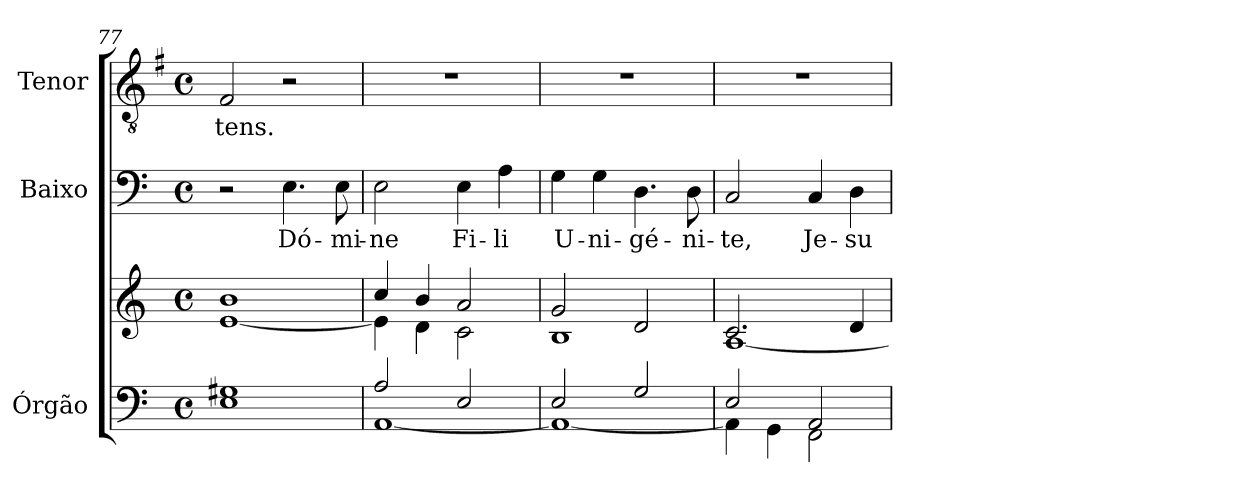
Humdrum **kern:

**kern	**kern	**kern	**text	**kern	**text
*part3	*part3	*part2	*part2	*part1	*part1
*staff4	*staff3	*staff2	*staff2	*staff1	*staff1
*I"Órgão	*	*I"Baixo	*	*I"Tenor	*
*I'Órg.	*	*	*	*I'Tr.	*
*clefF4	*clefG2	*clefF4	*	*clefGv2	*
*	*	*	*	*ITrd4c7	*
*k[]	*k[]	*k[]	*	*k[]	*
*C:	*C:	*C:	*	*C:	*
*M4/4	*M4/4	*M4/4	*	*M4/4	*
*met(c)	*met(c)	*met(c)	*	*met(c)	*
=77	=77	=77	=77	=77	=77
*^	*^	*	*	*	*
!	!	!	!	!	!	!	!LO:LY:b:color=#000000
1G#Xi	1Ei	1bi	[<1ei	2r	.	2BBi/	-tens.
!	!	!	!	!	!LO:LY:b:color=#000000	!	!
.	.	.	.	4.Ei\	Dó-	2r	.
!	!	!	!	!	!LO:LY:b:color=#000000	!	!
.	.	.	.	8Ei\	-mi-	.	.
=78	=78	=78	=78	=78	=78	=78	=78
!	!	!	!	!	!LO:LY:b:color=#000000	!	!
2Ai/	[<1AAi	4cci/	4ei\]	2Ei\	-ne	1r	.
.	.	4bi/	4di\	.	.	.	.
!	!	!	!	!	!LO:LY:b:color=#000000	!	!
2Ei/	.	2ai/	2ci\	4Ei\	Fi-	.	.
!	!	!	!	!	!LO:LY:b:color=#000000	!	!
.	.	.	.	4Ai\	-li	.	.
=79	=79	=79	=79	=79	=79	=79	=79
!	!	!	!	!	!LO:LY:b:color=#000000	!	!
2Ei/	1AAi_<	2gi/	1Bi	4Gi\	U-	1r	.
!	!	!	!	!	!LO:LY:b:color=#000000	!	!
.	.	.	.	4Gi\	-ni-	.	.
!	!	!	!	!	!LO:LY:b:color=#000000	!	!
2Gi/	.	2di/	.	4.Di\	-gé-	.	.
!	!	!	!	!	!LO:LY:b:color=#000000	!	!
.	.	.	.	8Di\	-ni-	.	.
=80	=80	=80	=80	=80	=80	=80	=80
!	!	!	!	!	!LO:LY:b:color=#000000	!	!
2Ei/	4AAi\]	2.ci/	[<1Ai	2Ci/	-te,	1r	.
.	4GGi\	.	.	.	.	.	.
!	!	!	!	!	!LO:LY:b:color=#000000	!	!
2AAi/	2FFi\	.	.	4Ci/	Je-	.	.
!	!	!	!	!	!LO:LY:b:color=#000000	!	!
.	.	4di/	.	4Di\	-su	.	.
*v	*v	*	*	*	*	*	*
*	*v	*v	*	*	*	*
=	=	=	=	=	=
*-	*-	*-	*-	*-	*-
